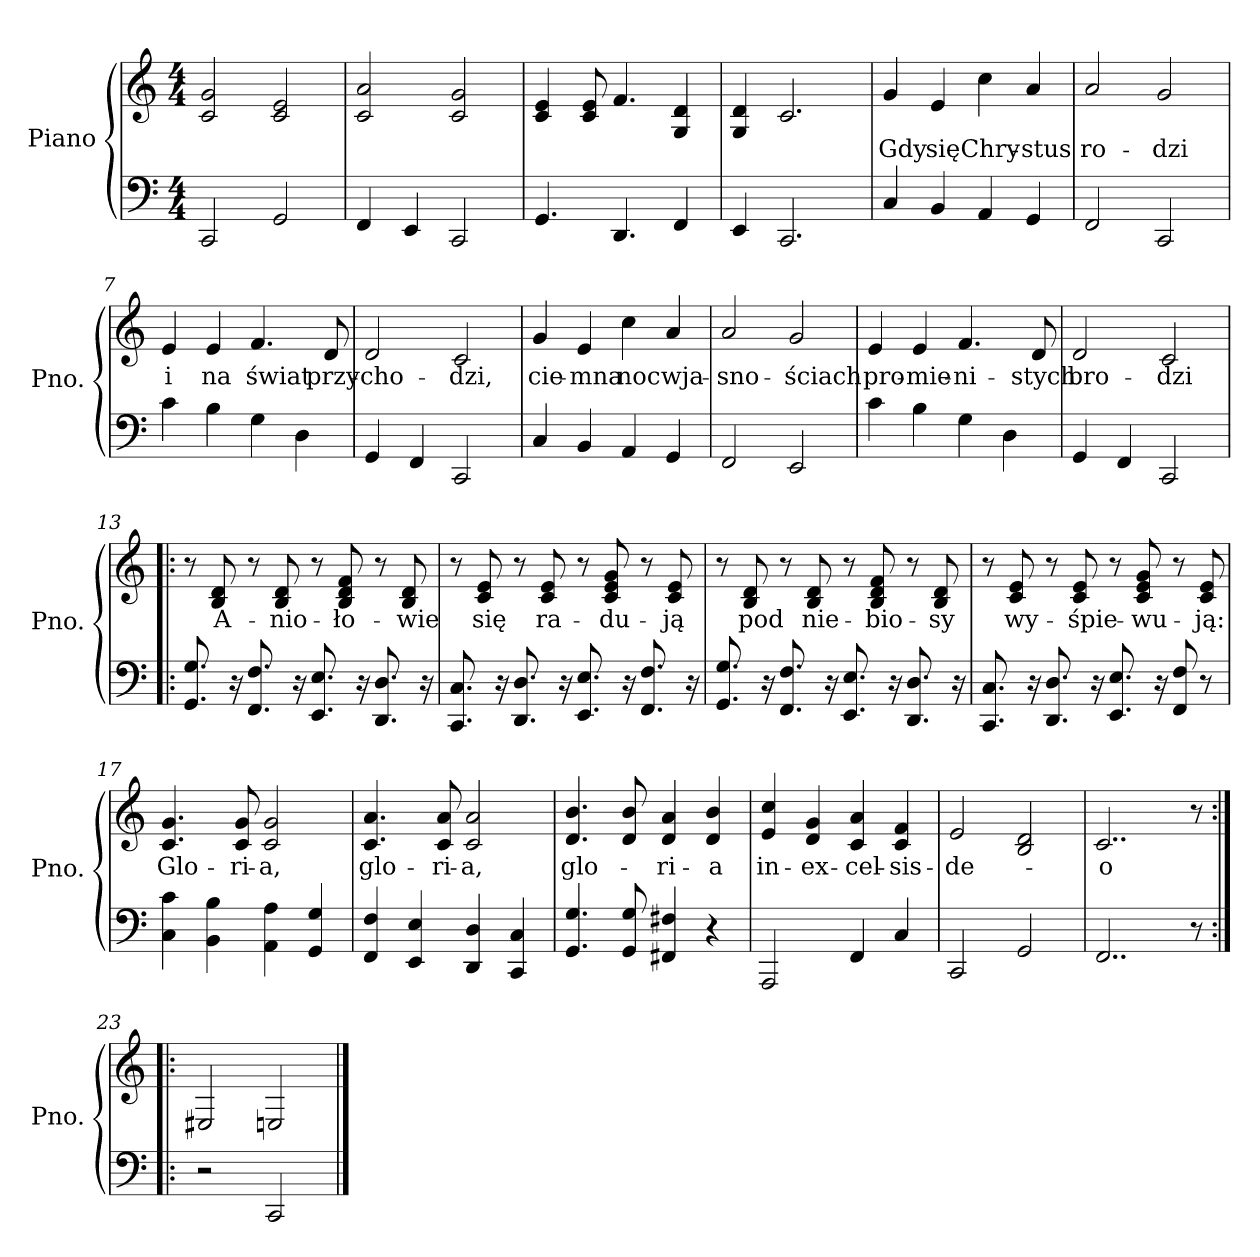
**kern	**kern	**text
*part1	*part1	*part1
*staff2	*staff1	*staff1
*I"Piano	*	*
*I'Pno.	*	*
*clefF4	*clefG2	*
*k[]	*k[]	*
*M4/4	*M4/4	*
=1	=1	=1
2CC/	2c/ 2g/	.
2GG/	2c/ 2e/	.
=2	=2	=2
4FF/	2c/ 2a/	.
4EE/	.	.
2CC/	2c/ 2g/	.
=3	=3	=3
4.GG/	4c/ 4e/	.
.	8c/ 8e/	.
4.DD/	4.f/	.
4FF/	4G/ 4d/	.
=4	=4	=4
4EE/	4G/ 4d/	.
2.CC/	2.c/	.
=5	=5	=5
!	!	!LO:LY:b
4C/	4g/	Gdy
!	!	!LO:LY:b
4BB/	4e/	się
!	!	!LO:LY:b
4AA/	4cc\	Chry-
!	!	!LO:LY:b
4GG/	4a/	-stus
=6	=6	=6
!	!	!LO:LY:b
2FF/	2a/	ro-
!	!	!LO:LY:b
2CC/	2g/	-dzi
=7	=7	=7
!	!	!LO:LY:b
4c\	4e/	i
!	!	!LO:LY:b
4B\	4e/	na
!	!	!LO:LY:b
4G\	4.f/	świat
4D\	.	.
!	!	!LO:LY:b
.	8d/	przy-
=8	=8	=8
!	!	!LO:LY:b
4GG/	2d/	-cho-
4FF/	.	.
!	!	!LO:LY:b
2CC/	2c/	-dzi,
!!LO:LB:g=z
=9	=9	=9
!	!	!LO:LY:b
4C/	4g/	cie-
!	!	!LO:LY:b
4BB/	4e/	-mna
!	!	!LO:LY:b
4AA/	4cc\	noc
!	!	!LO:LY:b
4GG/	4a/	wja-
=10	=10	=10
!	!	!LO:LY:b
2FF/	2a/	-sno-
!	!	!LO:LY:b
2EE/	2g/	-ściach
=11	=11	=11
!	!	!LO:LY:b
4c\	4e/	pro-
!	!	!LO:LY:b
4B\	4e/	-mie-
!	!	!LO:LY:b
4G\	4.f/	-ni-
4D\	.	.
!	!	!LO:LY:b
.	8d/	-stych
=12	=12	=12
!	!	!LO:LY:b
4GG/	2d/	bro-
4FF/	.	.
!	!	!LO:LY:b
2CC/	2c/	-dzi
=13!|:	=13!|:	=13!|:
8.GG/ 8.G/	8r	.
!	!	!LO:LY:b
.	8B/ 8d/	A-
16r	.	.
8.FF/ 8.F/	8r	.
!	!	!LO:LY:b
.	8B/ 8d/	-nio-
16r	.	.
8.EE/ 8.E/	8r	.
!	!	!LO:LY:b
.	8B/ 8d/ 8f/	-ło-
16r	.	.
8.DD/ 8.D/	8r	.
!	!	!LO:LY:b
.	8B/ 8d/	-wie
16r	.	.
=14	=14	=14
8.CC/ 8.C/	8r	.
!	!	!LO:LY:b
.	8c/ 8e/	się
16r	.	.
8.DD/ 8.D/	8r	.
!	!	!LO:LY:b
.	8c/ 8e/	ra-
16r	.	.
8.EE/ 8.E/	8r	.
!	!	!LO:LY:b
.	8c/ 8e/ 8g/	-du-
16r	.	.
8.FF/ 8.F/	8r	.
!	!	!LO:LY:b
.	8c/ 8e/	-ją
16r	.	.
!!LO:LB:g=z
=15	=15	=15
8.GG/ 8.G/	8r	.
!	!	!LO:LY:b
.	8B/ 8d/	pod
16r	.	.
8.FF/ 8.F/	8r	.
!	!	!LO:LY:b
.	8B/ 8d/	nie-
16r	.	.
8.EE/ 8.E/	8r	.
!	!	!LO:LY:b
.	8B/ 8d/ 8f/	-bio-
16r	.	.
8.DD/ 8.D/	8r	.
!	!	!LO:LY:b
.	8B/ 8d/	-sy
16r	.	.
=16	=16	=16
8.CC/ 8.C/	8r	.
!	!	!LO:LY:b
.	8c/ 8e/	wy-
16r	.	.
8.DD/ 8.D/	8r	.
!	!	!LO:LY:b
.	8c/ 8e/	-śpie-
16r	.	.
8.EE/ 8.E/	8r	.
!	!	!LO:LY:b
.	8c/ 8e/ 8g/	-wu-
16r	.	.
8FF/ 8F/	8r	.
!	!	!LO:LY:b
8r	8c/ 8e/	-ją:
=17	=17	=17
!	!	!LO:LY:b
4C\ 4c\	4.c/ 4.g/	Glo-
4BB\ 4B\	.	.
!	!	!LO:LY:b
.	8c/ 8g/	-ri-
!	!	!LO:LY:b
4AA\ 4A\	2c/ 2g/	-a,
4GG/ 4G/	.	.
=18	=18	=18
!	!	!LO:LY:b
4FF/ 4F/	4.c/ 4.a/	glo-
4EE/ 4E/	.	.
!	!	!LO:LY:b
.	8c/ 8a/	-ri-
!	!	!LO:LY:b
4DD/ 4D/	2c/ 2a/	-a,
4CC/ 4C/	.	.
=19	=19	=19
!	!	!LO:LY:b
4.GG/ 4.G/	4.d/ 4.b/	glo-
8GG/ 8G/	8d/ 8b/	.
!	!	!LO:LY:b
4FF#X/ 4F#X/	4d/ 4a/	-ri-
!	!	!LO:LY:b
4r	4d/ 4b/	-a
=20	=20	=20
!	!	!LO:LY:b
2AAA/	4e/ 4cc/	in-
!	!	!LO:LY:b
.	4d/ 4g/	-ex-
!	!	!LO:LY:b
4FF/	4c/ 4a/	-cel-
!	!	!LO:LY:b
4C/	4c/ 4f/	-sis-
!!LO:LB:g=z
=21	=21	=21
!	!	!LO:LY:b
2CC/	2e/	-de-
2GG/	2B/ 2d/	.
=22	=22	=22
!	!	!LO:LY:b
2..FF/	2..c/	-o
8r	8r	.
=23:|!|:	=23:|!|:	=23:|!|:
2r	2E#X/	.
2CC/	2En/	.
==	==	==
*-	*-	*-
